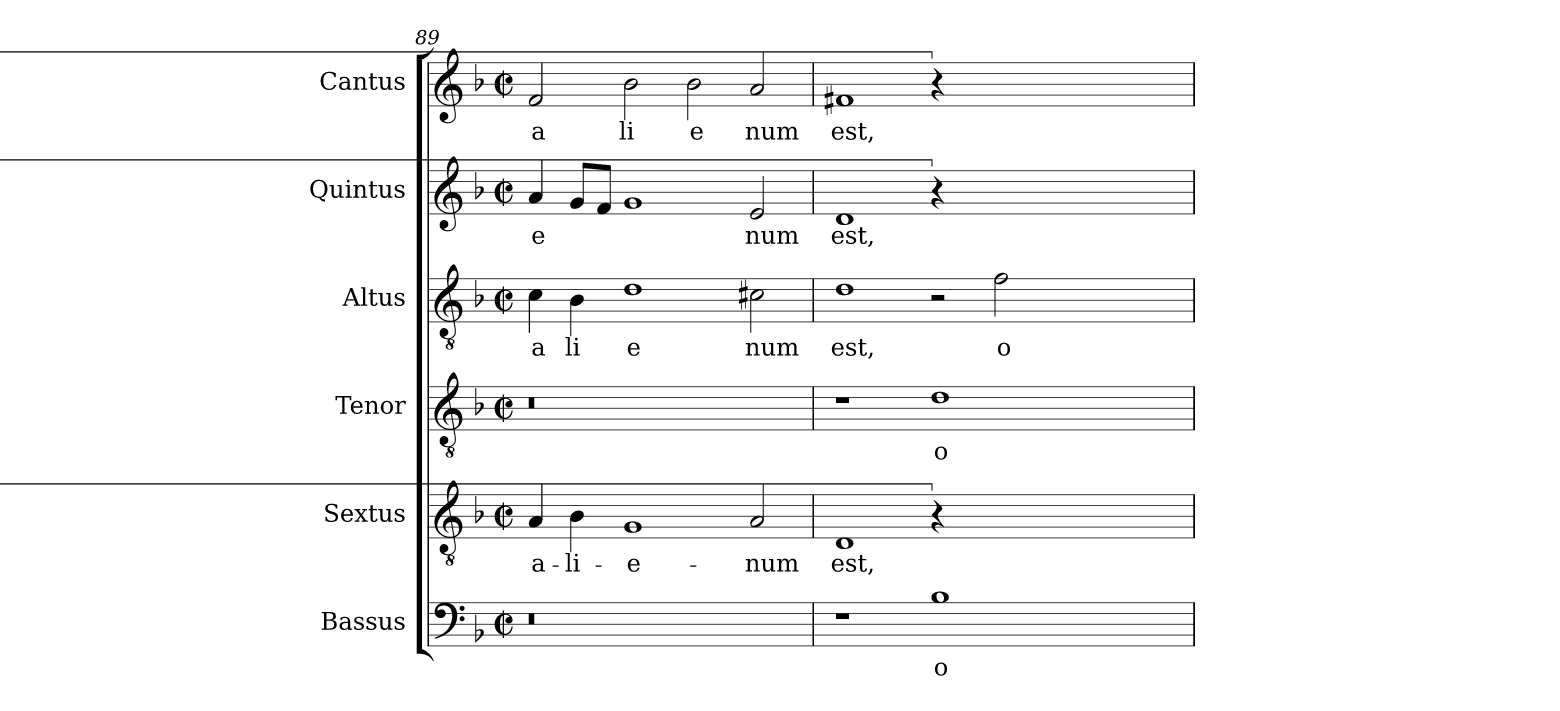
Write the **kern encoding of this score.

**kern	**text	**kern	**text	**kern	**text	**kern	**text	**kern	**text	**kern	**text
*part6	*part6	*part5	*part5	*part4	*part4	*part3	*part3	*part2	*part2	*part1	*part1
*staff6	*staff6	*staff5	*staff5	*staff4	*staff4	*staff3	*staff3	*staff2	*staff2	*staff1	*staff1
*I"Bassus	*	*I"Sextus	*	*I"Tenor	*	*I"Altus	*	*I"Quintus	*	*I"Cantus	*
*clefF4	*	*clefGv2	*	*clefGv2	*	*clefGv2	*	*clefG2	*	*clefG2	*
*k[b-]	*	*k[b-]	*	*k[b-]	*	*k[b-]	*	*k[b-]	*	*k[b-]	*
*F:	*	*F:	*	*F:	*	*F:	*	*F:	*	*F:	*
*M2/2	*	*M2/2	*	*M2/2	*	*M2/2	*	*M2/2	*	*M2/2	*
*met(c|)	*	*met(c|)	*	*met(c|)	*	*met(c|)	*	*met(c|)	*	*met(c|)	*
=89	=89	=89	=89	=89	=89	=89	=89	=89	=89	=89	=89
!	!	!	!LO:LY:b:cj	!	!	!	!LO:LY:b:cj	!	!LO:LY:b:cj	!	!LO:LY:b:cj
0r	.	4A/	a-	0r	.	4c\	a	4a/	e	2f/	a
!	!	!	!LO:LY:b:cj	!	!	!	!LO:LY:b:cj	!	!	!	!
.	.	4B-\	-li-	.	.	4B-\	li	8g/L	.	.	.
.	.	.	.	.	.	.	.	8f/J	.	.	.
!	!	!	!LO:LY:b:cj	!	!	!	!LO:LY:b:cj	!	!	!	!LO:LY:b:cj
.	.	1G	-e-	.	.	1d	e	1g	.	2b-\	li
!	!	!	!	!	!	!	!	!	!	!	!LO:LY:b:cj
.	.	.	.	.	.	.	.	.	.	2b-\	e
!	!	!	!LO:LY:b:cj	!	!	!	!LO:LY:b:cj	!	!LO:LY:b:cj	!	!LO:LY:b:cj
.	.	2A/	-num	.	.	2c#X\	num	2e/	num	2a/	num
=90	=90	=90	=90	=90	=90	=90	=90	=90	=90	=90	=90
!	!	!	!LO:LY:b:cj	!	!	!	!LO:LY:b:cj	!	!LO:LY:b:cj	!	!LO:LY:b:cj
1r	.	1D	est,	1r	.	1d	est,	1d	est,	1f#X	est,
!	!LO:LY:b:cj	!LO:N:vis=1	!	!	!LO:LY:b:cj	!	!	!LO:N:vis=1	!	!LO:N:vis=1	!
1B-	o	4%9r	.	1d	o	2r	.	4%9r	.	4%9r	.
!	!	!	!	!	!	!	!LO:LY:b:cj	!	!	!	!
.	.	.	.	.	.	2f\	o	.	.	.	.
1ryy	.	.	.	1ryy	.	1ryy	.	.	.	.	.
4ryy	.	.	.	4ryy	.	4ryy	.	.	.	.	.
=	=	=	=	=	=	=	=	=	=	=	=
*-	*-	*-	*-	*-	*-	*-	*-	*-	*-	*-	*-
